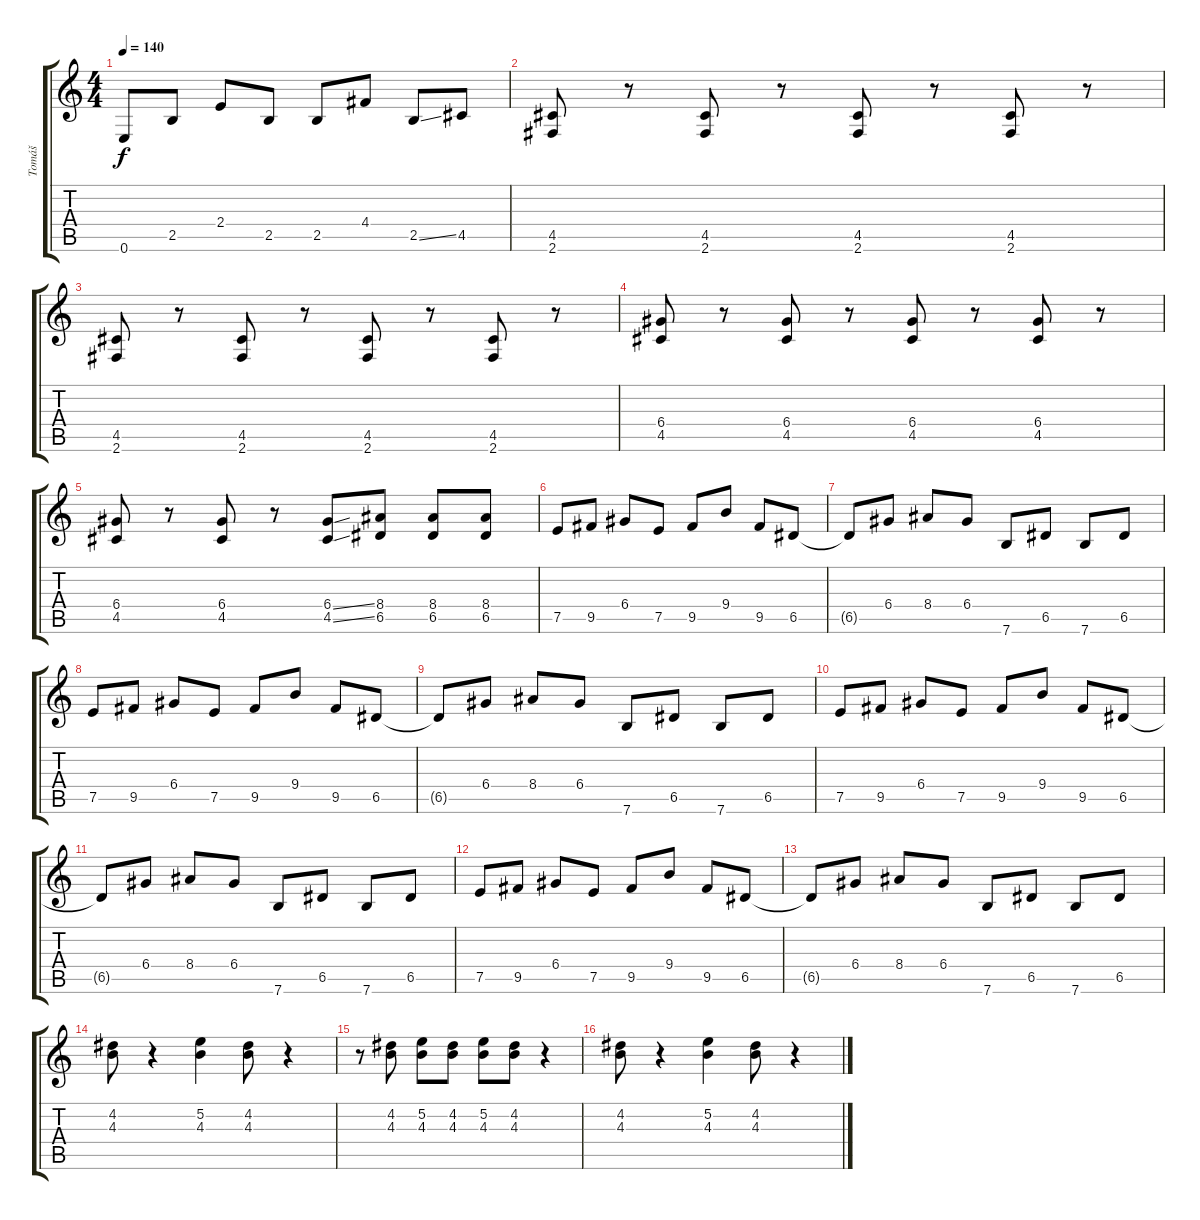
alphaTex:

\track ("Tomáš" "Tomáš") {instrument overdrivenguitar}
\staff {score tabs}
\tuning (E4 B3 G3 D3 A2 E2) {hide}
\ts (4 4)
\tempo 140
\clef g2
\ks c
0.6.8{dy f} 2.5.8 2.4.8 2.5.8 2.5.8 4.4.8 2.5{ss}.8 4.5.8 |
(4.5 2.6).8 r.8 (4.5 2.6).8 r.8 (4.5 2.6).8 r.8 (4.5 2.6).8 r.8 |
(4.5 2.6).8 r.8 (4.5 2.6).8 r.8 (4.5 2.6).8 r.8 (4.5 2.6).8 r.8 |
(6.4 4.5).8 r.8 (6.4 4.5).8 r.8 (6.4 4.5).8 r.8 (6.4 4.5).8 r.8 |
(6.4 4.5).8 r.8 (6.4 4.5).8 r.8 (6.4{ss} 4.5{ss}).8 (8.4 6.5).8 (8.4 6.5).8 (8.4 6.5).8 |
7.5.8 9.5.8 6.4.8 7.5.8 9.5.8 9.4.8 9.5.8 6.5.8 |
6.5{t}.8 6.4.8 8.4.8 6.4.8 7.6.8 6.5.8 7.6.8 6.5.8 |
7.5.8 9.5.8 6.4.8 7.5.8 9.5.8 9.4.8 9.5.8 6.5.8 |
6.5{t}.8 6.4.8 8.4.8 6.4.8 7.6.8 6.5.8 7.6.8 6.5.8 |
7.5.8 9.5.8 6.4.8 7.5.8 9.5.8 9.4.8 9.5.8 6.5.8 |
6.5{t}.8 6.4.8 8.4.8 6.4.8 7.6.8 6.5.8 7.6.8 6.5.8 |
7.5.8 9.5.8 6.4.8 7.5.8 9.5.8 9.4.8 9.5.8 6.5.8 |
6.5{t}.8 6.4.8 8.4.8 6.4.8 7.6.8 6.5.8 7.6.8 6.5.8 |
(4.2 4.3).8 r.4 (5.2 4.3).4 (4.2 4.3).8 r.4 |
r.8 (4.2 4.3).8 (5.2 4.3).8 (4.2 4.3).8 (5.2 4.3).8 (4.2 4.3).8 r.4 |
(4.2 4.3).8 r.4 (5.2 4.3).4 (4.2 4.3).8 r.4
